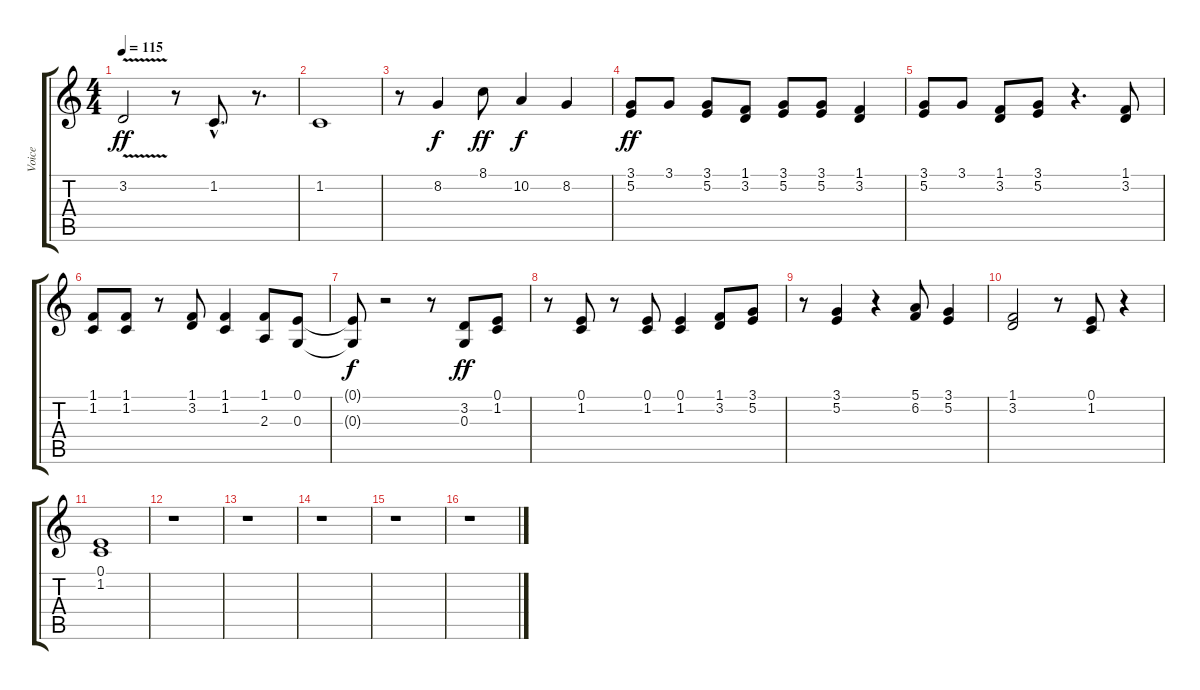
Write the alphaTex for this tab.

\track ("Voice" "Voice") {instrument tremolostrings}
\staff {score tabs}
\tuning (E4 B3 G3 D3 A2 E2) {hide}
\ts (4 4)
\tempo 115
\clef g2
\ks c
3.2{v}.2{dy ff} r.8 1.2{hac}.8{d} r.8{d} |
1.2.1 |
r.8 8.2.4{dy f} 8.1.8{dy ff} 10.2.4{dy f} 8.2.4 |
(3.1 5.2).8{dy ff} 3.1.8 (3.1 5.2).8 (1.1 3.2).8 (3.1 5.2).8 (3.1 5.2).8 (1.1 3.2).4 |
(3.1 5.2).8 3.1.8 (1.1 3.2).8 (3.1 5.2).8 r.4{d} (1.1 3.2).8 |
(1.1 1.2).8 (1.1 1.2).8 r.8 (1.1 3.2).8 (1.1 1.2).4 (1.1 2.3).8 (0.1 0.3).8 |
(0.1{t} 0.3{t}).8{dy f} r.2 r.8 (3.2 0.3).8{dy ff} (0.1 1.2).8 |
r.8 (0.1 1.2).8 r.8 (0.1 1.2).8 (0.1 1.2).4 (1.1 3.2).8 (3.1 5.2).8 |
r.8 (3.1 5.2).4 r.4 (5.1 6.2).8 (3.1 5.2).4 |
(1.1 3.2).2 r.8 (0.1 1.2).8 r.4 |
(0.1 1.2).1 |
r.1 |
r.1 |
r.1 |
r.1 |
r.1
